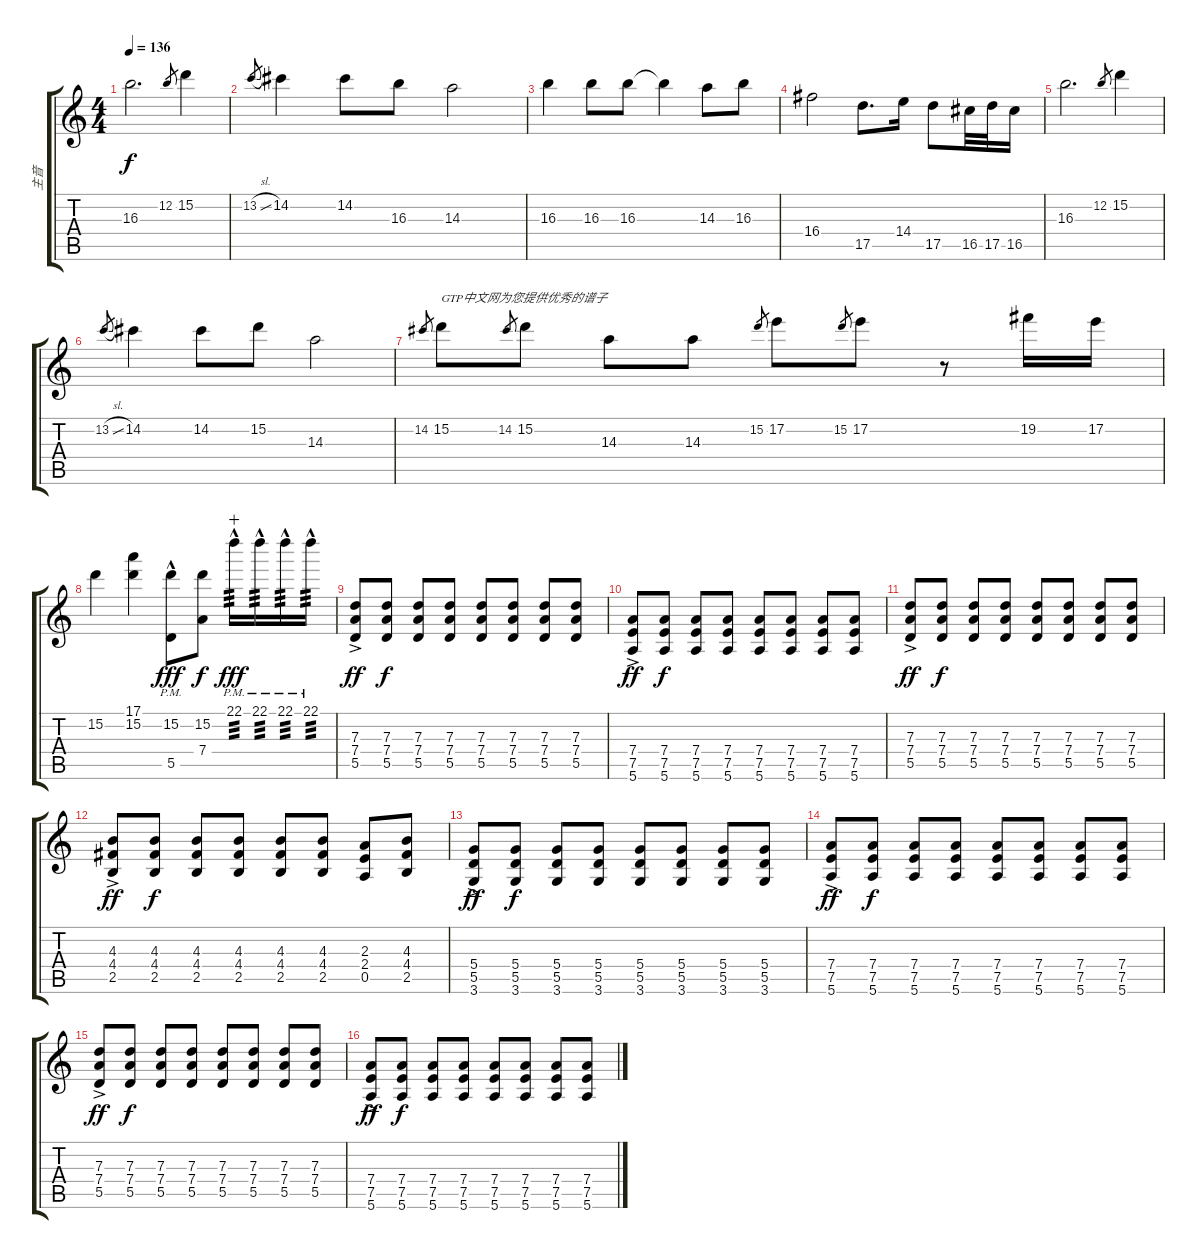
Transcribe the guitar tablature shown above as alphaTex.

\track ("主音" "主音") {instrument overdrivenguitar}
\staff {score tabs}
\tuning (E4 B3 G3 D3 A2 E2) {hide}
\ts (4 4)
\tempo 136
\clef g2
\ks c
16.3.2{d dy f} 12.2.8{gr} 15.2.4 |
13.2{sl}.8{gr} 14.2.4 14.2.8 16.3.8 14.3.2 |
16.3.4 16.3.8 16.3.8 16.3{t}.4 14.3.8 16.3.8 |
16.4.2 17.5.8{d} 14.4.16 17.5.8 16.5.32 17.5.32 16.5.16 |
16.3.2{d} 12.2.8{gr} 15.2.4 |
13.2{sl}.8{gr} 14.2.4 14.2.8 15.2.8 14.3.2 |
14.2.8{gr} 15.2.8{txt "GTP中文网为您提供优秀的谱子"} 14.2.8{gr} 15.2.8 14.3.8 14.3.8 15.2.8{gr} 17.2.8 15.2.8{gr} 17.2.8 r.8 19.2.16 17.2.16 |
15.2.4 (17.1 15.2).4 (15.2 5.5{hac pm}).8{dy fff} (15.2 7.4).8{dy f} 22.1{hac pm}.16{tp 3 dy fff wahc} 22.1{hac pm}.16{tp 3} 22.1{hac pm}.16{tp 3} 22.1{hac pm}.16{tp 3} |
(7.3{ac} 7.4{ac} 5.5{ac}).8{dy ff} (7.3 7.4 5.5).8{dy f} (7.3 7.4 5.5).8 (7.3 7.4 5.5).8 (7.3 7.4 5.5).8 (7.3 7.4 5.5).8 (7.3 7.4 5.5).8 (7.3 7.4 5.5).8 |
(7.4{ac} 7.5{ac} 5.6{ac}).8{dy ff} (7.4 7.5 5.6).8{dy f} (7.4 7.5 5.6).8 (7.4 7.5 5.6).8 (7.4 7.5 5.6).8 (7.4 7.5 5.6).8 (7.4 7.5 5.6).8 (7.4 7.5 5.6).8 |
(7.3{ac} 7.4{ac} 5.5{ac}).8{dy ff} (7.3 7.4 5.5).8{dy f} (7.3 7.4 5.5).8 (7.3 7.4 5.5).8 (7.3 7.4 5.5).8 (7.3 7.4 5.5).8 (7.3 7.4 5.5).8 (7.3 7.4 5.5).8 |
(4.3{ac} 4.4{ac} 2.5{ac}).8{dy ff} (4.3 4.4 2.5).8{dy f} (4.3 4.4 2.5).8 (4.3 4.4 2.5).8 (4.3 4.4 2.5).8 (4.3 4.4 2.5).8 (2.3 2.4 0.5).8 (4.3 4.4 2.5).8 |
(5.4{ac} 5.5{ac} 3.6{ac}).8{dy ff} (5.4 5.5 3.6).8{dy f} (5.4 5.5 3.6).8 (5.4 5.5 3.6).8 (5.4 5.5 3.6).8 (5.4 5.5 3.6).8 (5.4 5.5 3.6).8 (5.4 5.5 3.6).8 |
(7.4{ac} 7.5{ac} 5.6{ac}).8{dy ff} (7.4 7.5 5.6).8{dy f} (7.4 7.5 5.6).8 (7.4 7.5 5.6).8 (7.4 7.5 5.6).8 (7.4 7.5 5.6).8 (7.4 7.5 5.6).8 (7.4 7.5 5.6).8 |
(7.3{ac} 7.4{ac} 5.5{ac}).8{dy ff} (7.3 7.4 5.5).8{dy f} (7.3 7.4 5.5).8 (7.3 7.4 5.5).8 (7.3 7.4 5.5).8 (7.3 7.4 5.5).8 (7.3 7.4 5.5).8 (7.3 7.4 5.5).8 |
(7.4{ac} 7.5{ac} 5.6{ac}).8{dy ff} (7.4 7.5 5.6).8{dy f} (7.4 7.5 5.6).8 (7.4 7.5 5.6).8 (7.4 7.5 5.6).8 (7.4 7.5 5.6).8 (7.4 7.5 5.6).8 (7.4 7.5 5.6).8
